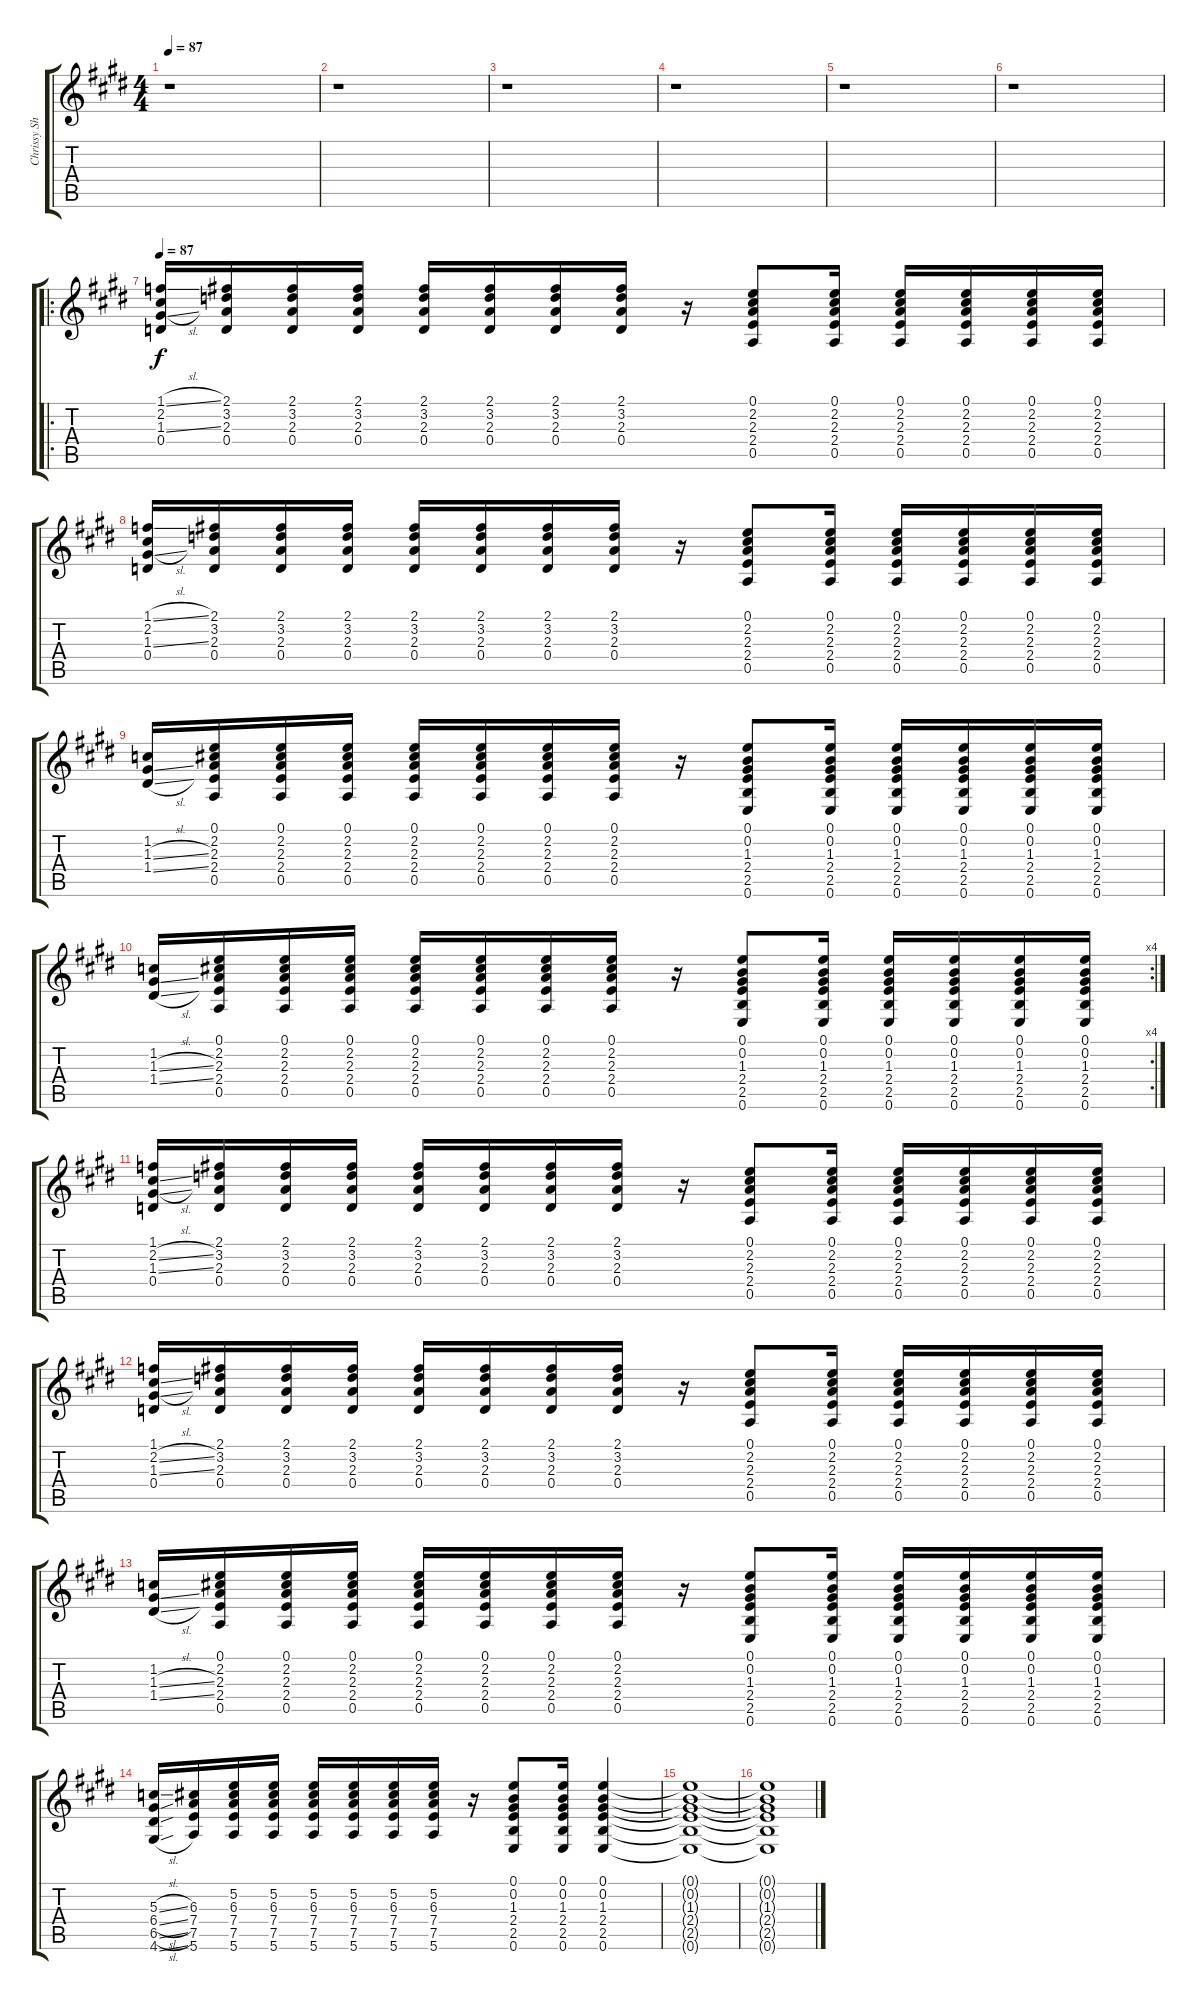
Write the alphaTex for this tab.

\track ("Chrissy Shefts Guitar" "Chrissy Sh") {instrument acousticguitarsteel}
\staff {score tabs}
\tuning (E4 B3 G3 D3 A2 E2) {hide}
\ts (4 4)
\tempo 87
\clef g2
\ks e
r.1{dy f} |
r.1 |
r.1 |
r.1 |
r.1 |
r.1 |
\ro
\tempo 87
(1.1{sl} 2.2 1.3{sl} 0.4).16{instrument acousticguitarsteel} (2.1 3.2 2.3 0.4).16 (2.1 3.2 2.3 0.4).16 (2.1 3.2 2.3 0.4).16 (2.1 3.2 2.3 0.4).16 (2.1 3.2 2.3 0.4).16 (2.1 3.2 2.3 0.4).16 (2.1 3.2 2.3 0.4).16 r.16 (0.1 2.2 2.3 2.4 0.5).8 (0.1 2.2 2.3 2.4 0.5).16 (0.1 2.2 2.3 2.4 0.5).16 (0.1 2.2 2.3 2.4 0.5).16 (0.1 2.2 2.3 2.4 0.5).16 (0.1 2.2 2.3 2.4 0.5).16 |
(1.1{sl} 2.2 1.3{sl} 0.4).16 (2.1 3.2 2.3 0.4).16 (2.1 3.2 2.3 0.4).16 (2.1 3.2 2.3 0.4).16 (2.1 3.2 2.3 0.4).16 (2.1 3.2 2.3 0.4).16 (2.1 3.2 2.3 0.4).16 (2.1 3.2 2.3 0.4).16 r.16 (0.1 2.2 2.3 2.4 0.5).8 (0.1 2.2 2.3 2.4 0.5).16 (0.1 2.2 2.3 2.4 0.5).16 (0.1 2.2 2.3 2.4 0.5).16 (0.1 2.2 2.3 2.4 0.5).16 (0.1 2.2 2.3 2.4 0.5).16 |
(1.2 1.3{sl} 1.4{sl}).16 (0.1 2.2 2.3 2.4 0.5).16 (0.1 2.2 2.3 2.4 0.5).16 (0.1 2.2 2.3 2.4 0.5).16 (0.1 2.2 2.3 2.4 0.5).16 (0.1 2.2 2.3 2.4 0.5).16 (0.1 2.2 2.3 2.4 0.5).16 (0.1 2.2 2.3 2.4 0.5).16 r.16 (0.1 0.2 1.3 2.4 2.5 0.6).8 (0.1 0.2 1.3 2.4 2.5 0.6).16 (0.1 0.2 1.3 2.4 2.5 0.6).16 (0.1 0.2 1.3 2.4 2.5 0.6).16 (0.1 0.2 1.3 2.4 2.5 0.6).16 (0.1 0.2 1.3 2.4 2.5 0.6).16 |
\rc 4
(1.2 1.3{sl} 1.4{sl}).16 (0.1 2.2 2.3 2.4 0.5).16 (0.1 2.2 2.3 2.4 0.5).16 (0.1 2.2 2.3 2.4 0.5).16 (0.1 2.2 2.3 2.4 0.5).16 (0.1 2.2 2.3 2.4 0.5).16 (0.1 2.2 2.3 2.4 0.5).16 (0.1 2.2 2.3 2.4 0.5).16 r.16 (0.1 0.2 1.3 2.4 2.5 0.6).8 (0.1 0.2 1.3 2.4 2.5 0.6).16 (0.1 0.2 1.3 2.4 2.5 0.6).16 (0.1 0.2 1.3 2.4 2.5 0.6).16 (0.1 0.2 1.3 2.4 2.5 0.6).16 (0.1 0.2 1.3 2.4 2.5 0.6).16 |
(1.1 2.2{sl} 1.3{sl} 0.4).16 (2.1 3.2 2.3 0.4).16 (2.1 3.2 2.3 0.4).16 (2.1 3.2 2.3 0.4).16 (2.1 3.2 2.3 0.4).16 (2.1 3.2 2.3 0.4).16 (2.1 3.2 2.3 0.4).16 (2.1 3.2 2.3 0.4).16 r.16 (0.1 2.2 2.3 2.4 0.5).8 (0.1 2.2 2.3 2.4 0.5).16 (0.1 2.2 2.3 2.4 0.5).16 (0.1 2.2 2.3 2.4 0.5).16 (0.1 2.2 2.3 2.4 0.5).16 (0.1 2.2 2.3 2.4 0.5).16 |
(1.1 2.2{sl} 1.3{sl} 0.4).16 (2.1 3.2 2.3 0.4).16 (2.1 3.2 2.3 0.4).16 (2.1 3.2 2.3 0.4).16 (2.1 3.2 2.3 0.4).16 (2.1 3.2 2.3 0.4).16 (2.1 3.2 2.3 0.4).16 (2.1 3.2 2.3 0.4).16 r.16 (0.1 2.2 2.3 2.4 0.5).8 (0.1 2.2 2.3 2.4 0.5).16 (0.1 2.2 2.3 2.4 0.5).16 (0.1 2.2 2.3 2.4 0.5).16 (0.1 2.2 2.3 2.4 0.5).16 (0.1 2.2 2.3 2.4 0.5).16 |
(1.2 1.3{sl} 1.4{sl}).16 (0.1 2.2 2.3 2.4 0.5).16 (0.1 2.2 2.3 2.4 0.5).16 (0.1 2.2 2.3 2.4 0.5).16 (0.1 2.2 2.3 2.4 0.5).16 (0.1 2.2 2.3 2.4 0.5).16 (0.1 2.2 2.3 2.4 0.5).16 (0.1 2.2 2.3 2.4 0.5).16 r.16 (0.1 0.2 1.3 2.4 2.5 0.6).8 (0.1 0.2 1.3 2.4 2.5 0.6).16 (0.1 0.2 1.3 2.4 2.5 0.6).16 (0.1 0.2 1.3 2.4 2.5 0.6).16 (0.1 0.2 1.3 2.4 2.5 0.6).16 (0.1 0.2 1.3 2.4 2.5 0.6).16 |
(5.3{sl} 6.4{sl} 6.5{sl} 4.6{sl}).16 (6.3 7.4 7.5 5.6).16 (5.2 6.3 7.4 7.5 5.6).16 (5.2 6.3 7.4 7.5 5.6).16 (5.2 6.3 7.4 7.5 5.6).16 (5.2 6.3 7.4 7.5 5.6).16 (5.2 6.3 7.4 7.5 5.6).16 (5.2 6.3 7.4 7.5 5.6).16 r.16 (0.1 0.2 1.3 2.4 2.5 0.6).8 (0.1 0.2 1.3 2.4 2.5 0.6).16 (0.1 0.2 1.3 2.4 2.5 0.6).4 |
(0.1{t} 0.2{t} 1.3{t} 2.4{t} 2.5{t} 0.6{t}).1 |
(0.1{t} 0.2{t} 1.3{t} 2.4{t} 2.5{t} 0.6{t}).1
